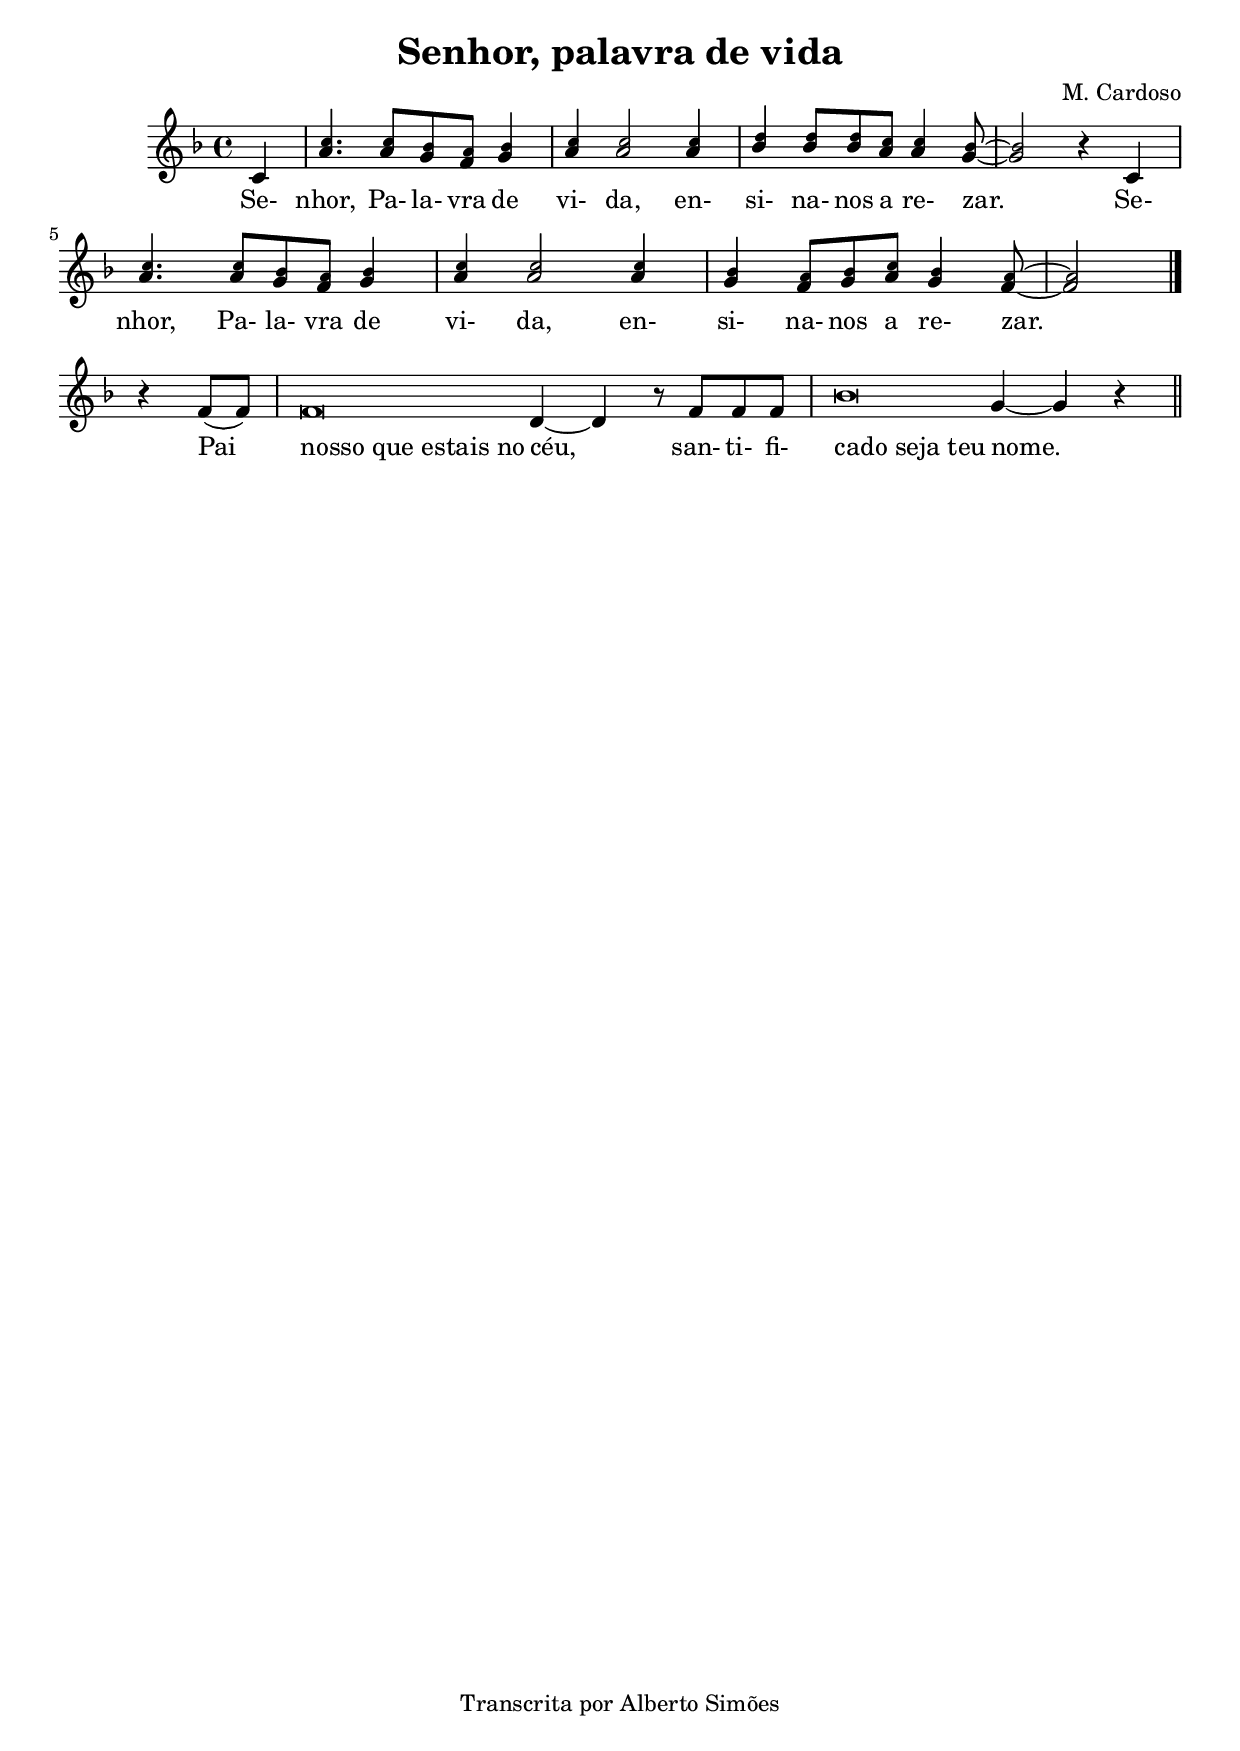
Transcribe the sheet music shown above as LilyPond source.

\version "2.14.0"

\header {
  title = "Senhor, palavra de vida"
  composer = "M. Cardoso"
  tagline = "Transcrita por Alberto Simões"

  ocasioes = "misc,painosso"
  seccao   = "misc"

}


t =
#(define-music-function (parser location x) (ly:music?)
  (music-map (lambda (x)
              (if (eq? (ly:music-property x 'name) 'EventChord)
               (let ((copy (ly:music-deep-copy x)))
                (let ((elements (cdr (ly:music-property copy 'elements))))
                 (while (pair? elements)
                  (ly:music-set-property! (first elements) 'tweaks
                   (acons 'font-size -2 (ly:music-property (car elements)
                                         'tweaks)))
                  (set! elements (cdr elements))))
                copy) x))
   x))


melody = \relative c' {
  \time 4/4
  \key f \major

  \stemUp
  \partial 4 c4   |  
  \t { <a' c>4. <a c>8[ <g bes> <f a>] <g bes>4   | <a c>4 <a c>2 <a c>4 
                        |   <bes d>4 <bes d>8[ <bes d> <a c>] <a c>4 <g bes>8~  |
    <g bes>2 }
                        r4 c,  |
  \t { <a' c>4. <a c>8[ <g bes> <f a>] <g bes>4 | <a c> <a c>2 <a c>4 |
                        <g bes> <f a>8[ <g bes> <a c>] <g bes>4 <f a>8 ~ | <f a>2 }

  \bar "|." \break
  r4 f8[( f)] |
  \set Score.measureLength = #(ly:make-moment 2 1) f\breve \bar ":"
  \set Score.measureLength = #(ly:make-moment 4 4) d4 ~ d r8 f[ f f] |
  \set Score.measureLength = #(ly:make-moment 2 1) bes\breve \bar ":"
  \set Score.measureLength = #(ly:make-moment 3 4) g4 ~ g r \bar "||"
}


text = \lyricmode {
  Se- nhor,
  Pa- la- vra de vi- da,
  en- si- na- nos a re- zar.

  Se- nhor,
  Pa- la- vra de vi- da,
  en- si- na- nos a re- zar.

  Pai
  \once \override LyricText #'self-alignment-X = #LEFT
  "nosso que estais no" céu, san- ti- fi- 
  \once \override LyricText #'self-alignment-X = #LEFT
  "cado seja teu" nome.
}


\score {
  <<
    \new Voice = "mel" \melody    
    \new Lyrics \lyricsto mel \text
  >>
  \layout {
    \context {
      \Staff \RemoveEmptyStaves 
      \override VerticalAxisGroup #'remove-first = ##t
    }
  }
  \midi {
    \context {
      \Score
      tempoWholesPerMinute = #(ly:make-moment 90 4)
    }
  }
}


